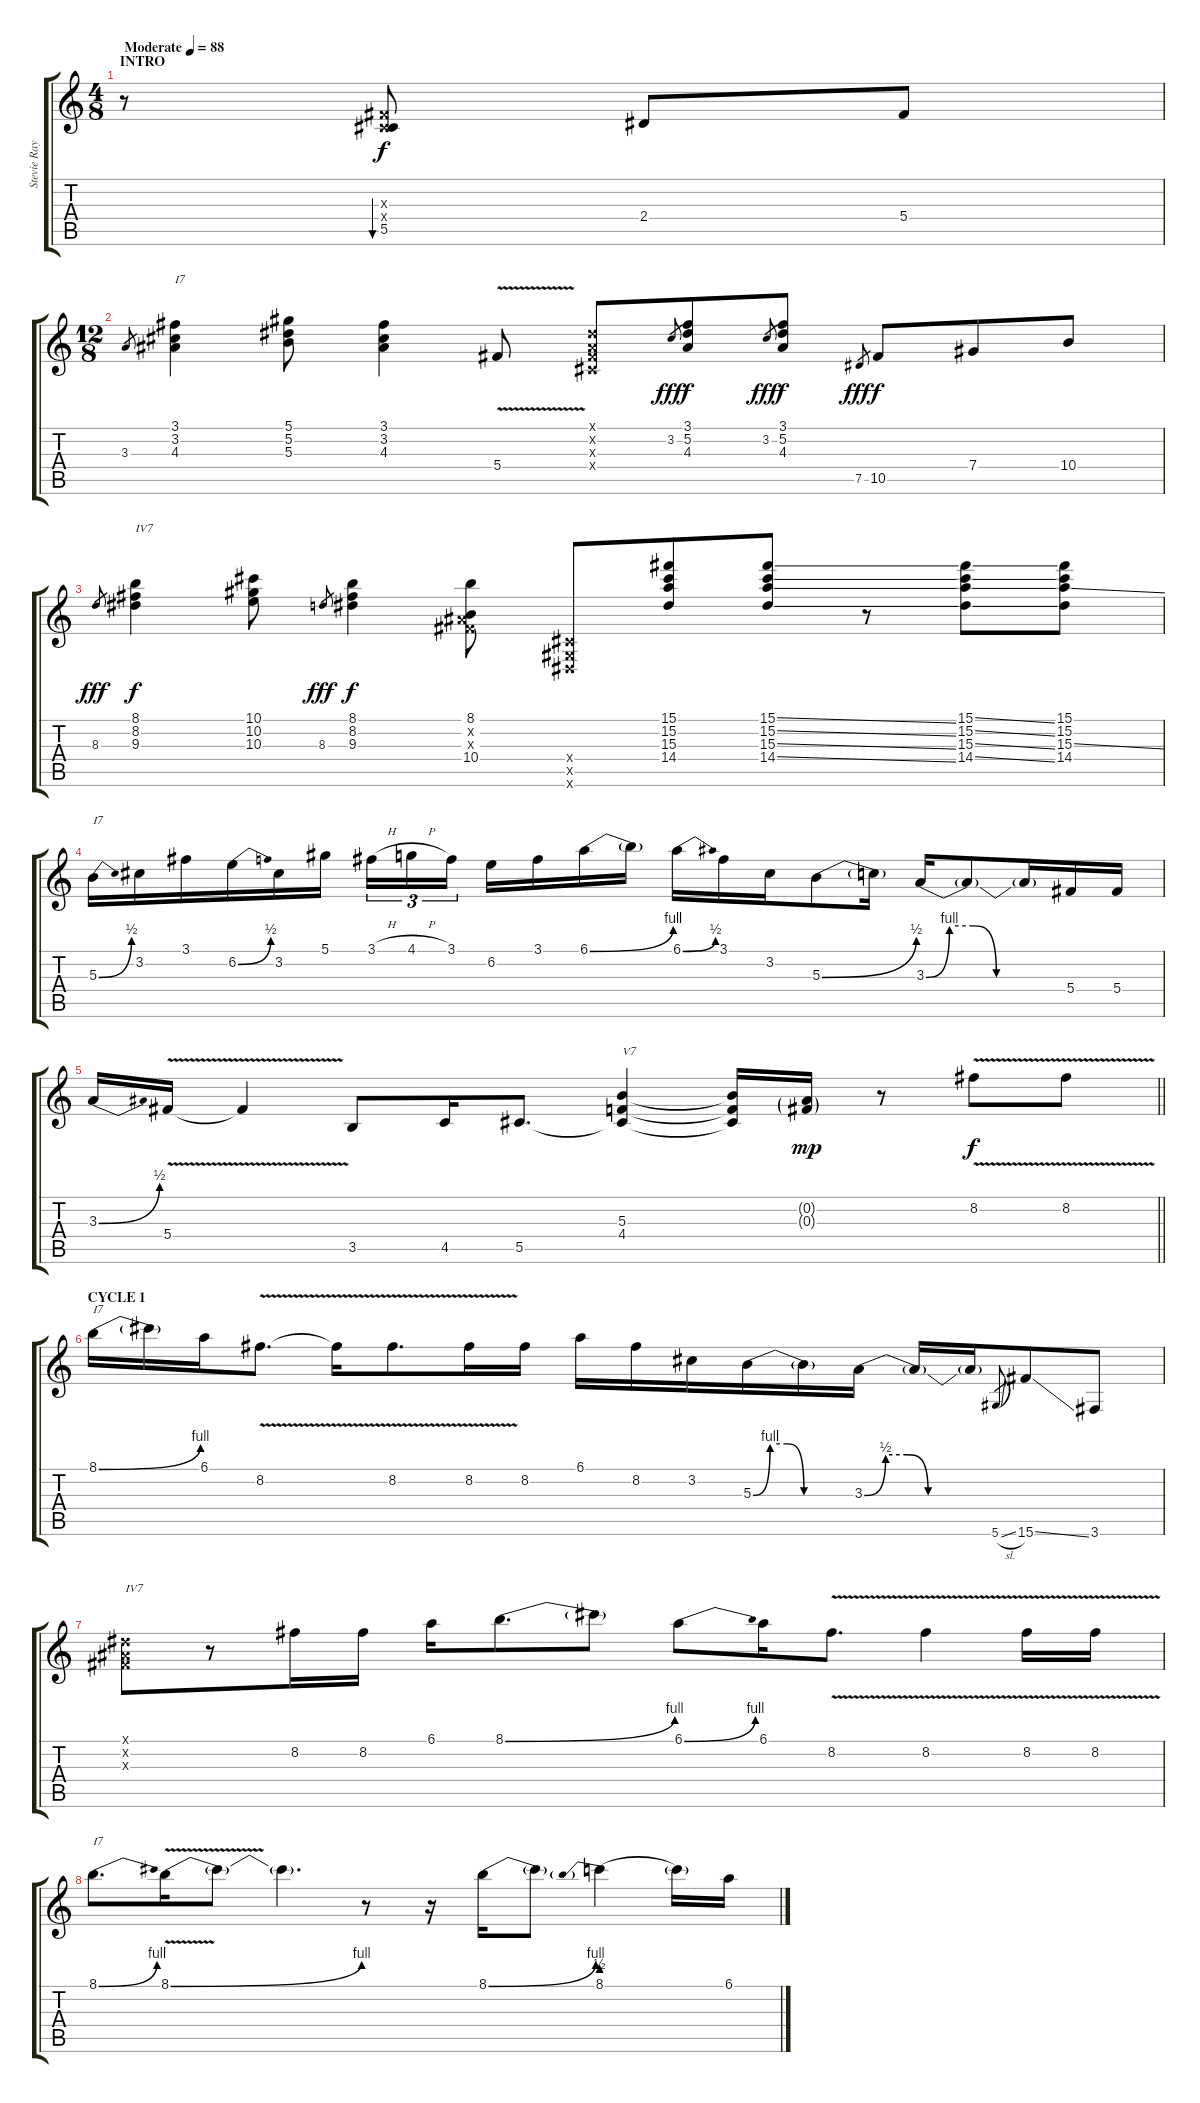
\track ("Stevie Ray Vaughan" "Stevie Ray") {instrument electricguitarjazz}
\staff {score tabs}
\tuning (Eb4 Bb3 Gb3 Db3 Ab2 Eb2) {hide}
\ts (4 8)
\section ("" "INTRO")
\tempo (88 "Moderate")
\clef g2
\ks c
r.8{dy f instrument electricguitarjazz} (0.3{x} 0.4{x} 5.5).8{bu 120} 2.4.8 5.4.8 |
\ts (12 8)
3.3.8{gr} (3.1 3.2 4.3).4{txt "I7"} (5.1 5.2 5.3).8 (3.1 3.2 4.3).4 5.4{v}.8 (0.1{x} 0.2{x} 0.3{x} 0.4{x}).8 3.2.8{gr dy fff} (3.1 5.2 4.3).8{dy f} 3.2.8{gr dy fff} (3.1 5.2 4.3).8{dy f} 7.5.8{gr dy fff} 10.5.8{dy f} 7.4.8 10.4.8 |
8.3.8{gr dy fff} (8.1 8.2 9.3).4{txt "IV7" dy f} (10.1 10.2 10.3).8 8.3.8{gr dy fff} (8.1 8.2 9.3).4{dy f} (8.1 0.2{x} 0.3{x} 10.4).8 (0.4{x} 0.5{x} 0.6{x}).8 (15.1 15.2 15.3 14.4).8 (15.1{ss} 15.2{ss} 15.3{ss} 14.4{ss}).8 r.8 (15.1{ss} 15.2{ss} 15.3{ss} 14.4{ss}).8 (15.1 15.2 15.3{ss} 14.4).8 |
5.3{be (bend 0 0 60 2)}.16{txt "I7"} 3.2.16 3.1.16 6.2{be (bend 0 0 60 2)}.16 3.2.16 5.1.16 3.1{h}.16{tu (3 2)} 4.1{h}.16{tu (3 2)} 3.1.16{tu (3 2) beam splitsecondary} 6.2.16 3.1.16 6.1{be (bend 0 0 60 4)}.16 6.1{t}.16 6.1{be (bend 0 0 60 2)}.16 3.1.16 3.2.16 5.3{be (bend 0 0 60 2)}.8 5.3{t}.16 3.3{be (custom 0 0 10 4 20 4 30 0 60 0)}.16 3.3{t}.8 3.3{t}.16 5.4.16 5.4.16 |
\barLineRight lightlight
3.3{be (bend 0 0 60 2)}.16 5.4{v}.16 5.4{t}.4 3.5.8 4.5.16 5.5.8{d} (5.3 4.4 5.5{t}).4{txt "V7"} (5.3{t} 4.4{t} 5.5{t}).16 (0.2{g} 0.3{g}).16{dy mp} r.8 8.2{v}.8{dy f} 8.2{v}.8 |
\section ("" "CYCLE 1")
8.1{be (bend 0 0 60 4)}.16{txt "I7"} 8.1{t}.16 6.1.16 8.2{v}.8{d} 8.2{t}.16 8.2{v}.8{d} 8.2{v}.16 8.2.16 6.1.16 8.2.16 3.2.16 5.3{be (custom 0 0 10 4 20 4 30 0 60 0)}.16 5.3{t}.16 3.3{be (custom 0 0 10 2 20 2 30 0 60 0)}.16 3.3{t}.16 3.3{t}.16 5.6{sl}.8{gr} 15.6{ss}.8 3.6.8 |
(0.1{x} 0.2{x} 0.3{x}).8{txt "IV7"} r.8 8.2.16 8.2.16 6.1.16 8.1{be (bend 0 0 60 4)}.8{d} 8.1{t}.8 6.1{be (bend 0 0 60 4)}.8 6.1.16 8.2{v}.8{d} 8.2{v}.4 8.2{v}.16 8.2{v}.16 |
8.1{be (bend 0 0 60 4)}.8{d txt "I7"} 8.1{be (bend 0 0 60 4) v}.16 8.1{t}.8 8.1{t}.4{d} r.8 r.16 8.1{be (bend 0 0 60 4)}.16 8.1{t}.8 8.1{be (prebend 0 2 60 2)}.4 8.1{t}.16 6.1.16
